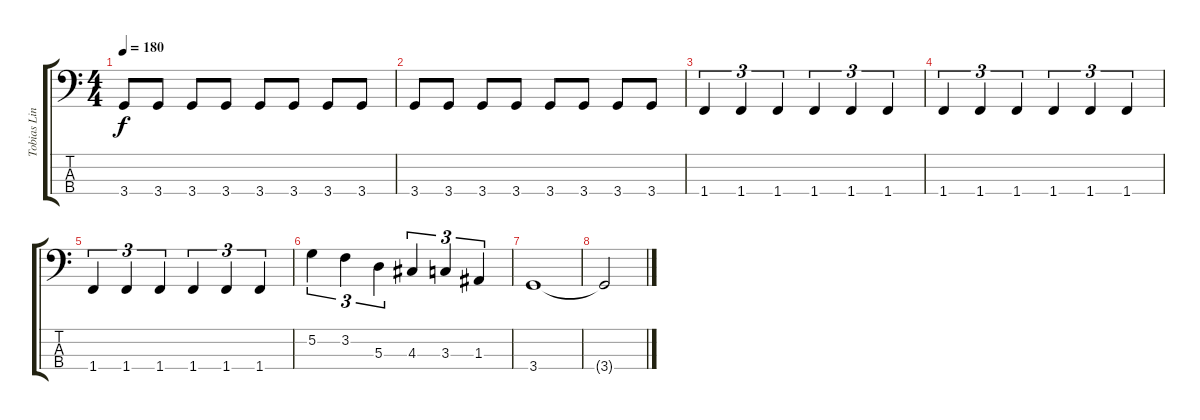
\track ("Tobias Lindqvist" "Tobias Lin") {instrument electricbassfinger}
\staff {score tabs}
\tuning (G2 D2 A1 E1) {hide}
\ts (4 4)
\tempo 180
\clef f4
\ks c
3.4.8{dy f} 3.4.8 3.4.8 3.4.8 3.4.8 3.4.8 3.4.8 3.4.8 |
3.4.8 3.4.8 3.4.8 3.4.8 3.4.8 3.4.8 3.4.8 3.4.8 |
1.4.4{tu (3 2)} 1.4.4{tu (3 2)} 1.4.4{tu (3 2)} 1.4.4{tu (3 2)} 1.4.4{tu (3 2)} 1.4.4{tu (3 2)} |
1.4.4{tu (3 2)} 1.4.4{tu (3 2)} 1.4.4{tu (3 2)} 1.4.4{tu (3 2)} 1.4.4{tu (3 2)} 1.4.4{tu (3 2)} |
1.4.4{tu (3 2)} 1.4.4{tu (3 2)} 1.4.4{tu (3 2)} 1.4.4{tu (3 2)} 1.4.4{tu (3 2)} 1.4.4{tu (3 2)} |
5.2.4{tu (3 2)} 3.2.4{tu (3 2)} 5.3.4{tu (3 2)} 4.3.4{tu (3 2)} 3.3.4{tu (3 2)} 1.3.4{tu (3 2)} |
3.4.1 |
3.4{t}.2
